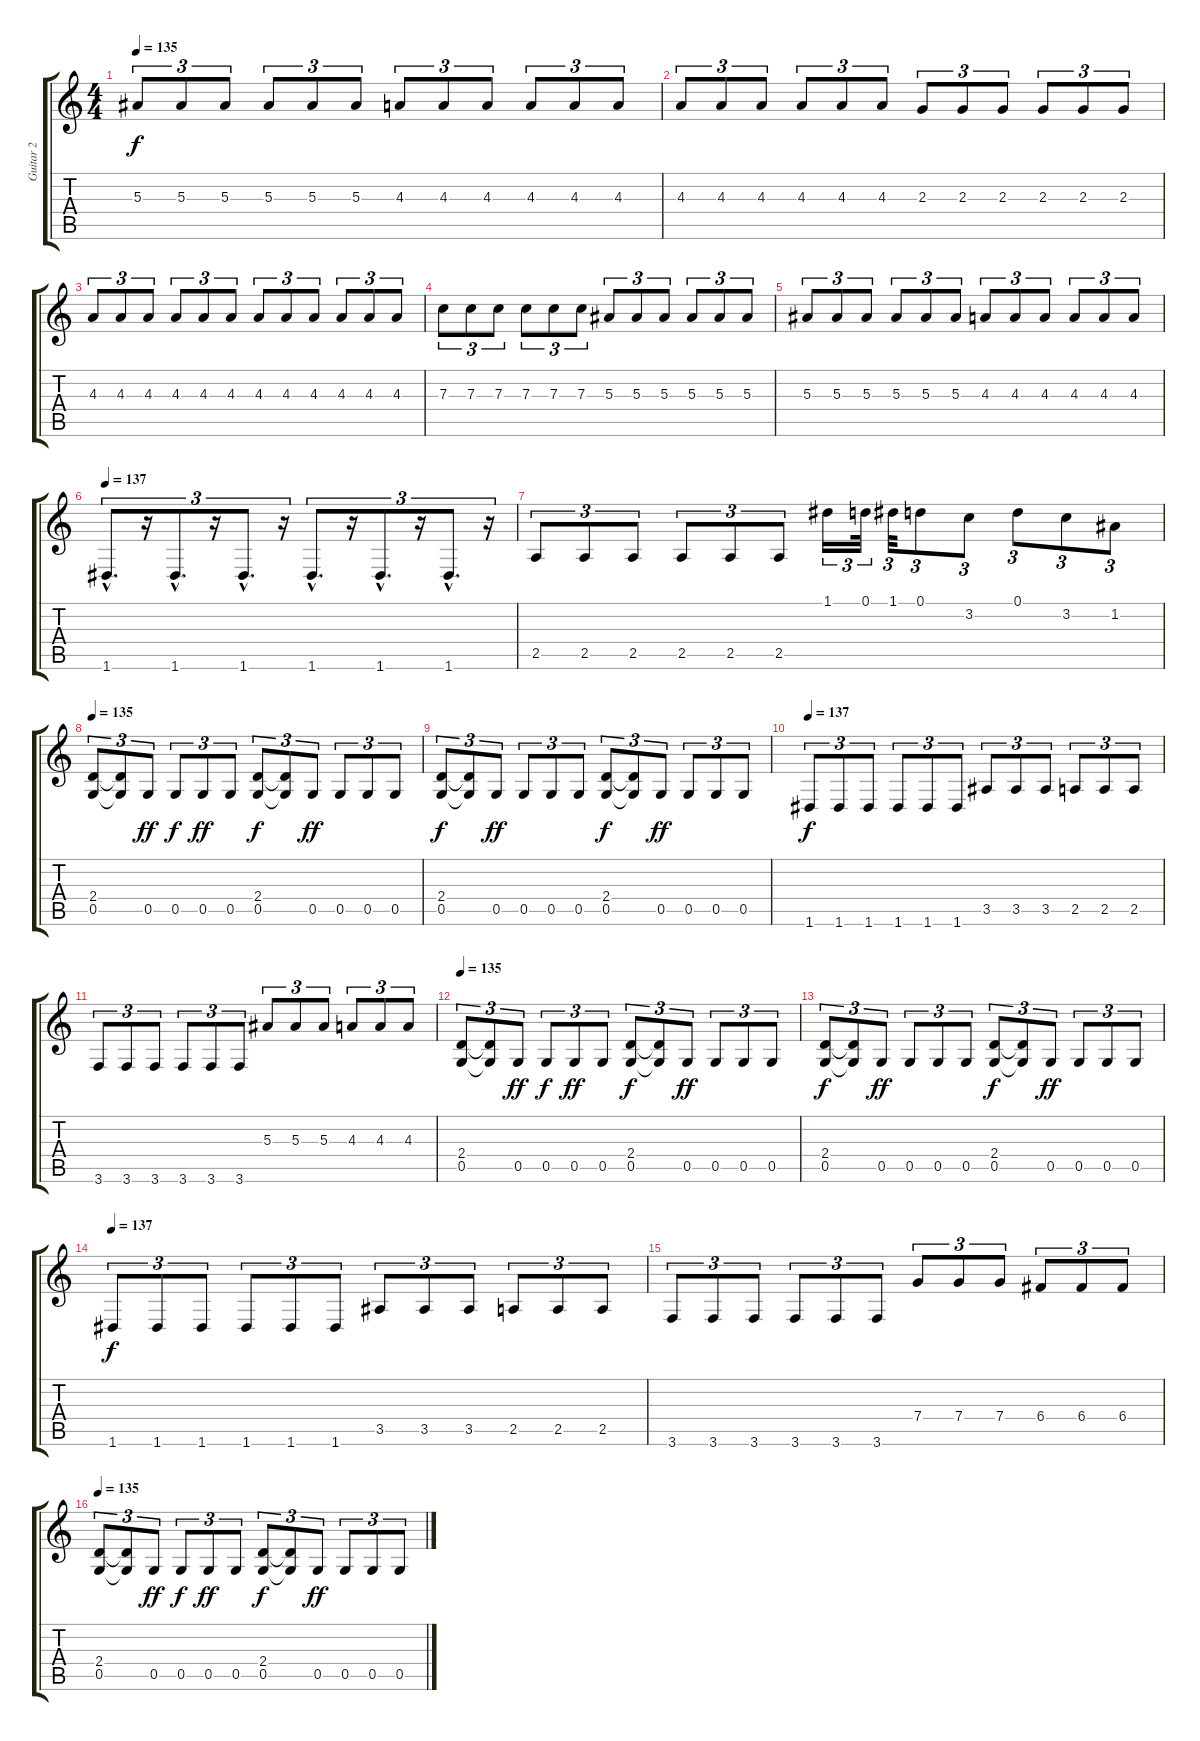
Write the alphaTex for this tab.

\track ("Guitar 2" "Guitar 2") {instrument distortionguitar}
\staff {score tabs}
\tuning (D4 A3 F3 C3 G2 D2) {hide}
\ts (4 4)
\tempo 135
\clef g2
\ks c
5.3.8{tu (3 2) dy f} 5.3.8{tu (3 2)} 5.3.8{tu (3 2)} 5.3.8{tu (3 2)} 5.3.8{tu (3 2)} 5.3.8{tu (3 2)} 4.3.8{tu (3 2)} 4.3.8{tu (3 2)} 4.3.8{tu (3 2)} 4.3.8{tu (3 2)} 4.3.8{tu (3 2)} 4.3.8{tu (3 2)} |
4.3.8{tu (3 2)} 4.3.8{tu (3 2)} 4.3.8{tu (3 2)} 4.3.8{tu (3 2)} 4.3.8{tu (3 2)} 4.3.8{tu (3 2)} 2.3.8{tu (3 2)} 2.3.8{tu (3 2)} 2.3.8{tu (3 2)} 2.3.8{tu (3 2)} 2.3.8{tu (3 2)} 2.3.8{tu (3 2)} |
4.3.8{tu (3 2)} 4.3.8{tu (3 2)} 4.3.8{tu (3 2)} 4.3.8{tu (3 2)} 4.3.8{tu (3 2)} 4.3.8{tu (3 2)} 4.3.8{tu (3 2)} 4.3.8{tu (3 2)} 4.3.8{tu (3 2)} 4.3.8{tu (3 2)} 4.3.8{tu (3 2)} 4.3.8{tu (3 2)} |
7.3.8{tu (3 2) volume 16} 7.3.8{tu (3 2)} 7.3.8{tu (3 2)} 7.3.8{tu (3 2)} 7.3.8{tu (3 2)} 7.3.8{tu (3 2)} 5.3.8{tu (3 2)} 5.3.8{tu (3 2)} 5.3.8{tu (3 2)} 5.3.8{tu (3 2)} 5.3.8{tu (3 2)} 5.3.8{tu (3 2)} |
5.3.8{tu (3 2)} 5.3.8{tu (3 2)} 5.3.8{tu (3 2)} 5.3.8{tu (3 2)} 5.3.8{tu (3 2)} 5.3.8{tu (3 2)} 4.3.8{tu (3 2)} 4.3.8{tu (3 2)} 4.3.8{tu (3 2)} 4.3.8{tu (3 2)} 4.3.8{tu (3 2)} 4.3.8{tu (3 2)} |
\tempo 137
1.6{hac}.8{d tu (3 2)} r.16{tu (3 2)} 1.6{hac}.8{d tu (3 2)} r.16{tu (3 2)} 1.6{hac}.8{d tu (3 2)} r.16{tu (3 2)} 1.6{hac}.8{d tu (3 2)} r.16{tu (3 2)} 1.6{hac}.8{d tu (3 2)} r.16{tu (3 2)} 1.6{hac}.8{d tu (3 2)} r.16{tu (3 2)} |
2.5.8{tu (3 2)} 2.5.8{tu (3 2)} 2.5.8{tu (3 2)} 2.5.8{tu (3 2)} 2.5.8{tu (3 2)} 2.5.8{tu (3 2)} 1.1.16{tu (3 2)} 0.1.32{tu (3 2)} 1.1.32{tu (3 2)} 0.1.8{tu (3 2)} 3.2.8{tu (3 2)} 0.1.8{tu (3 2)} 3.2.8{tu (3 2)} 1.2.8{tu (3 2)} |
\tempo 135
(2.4 0.5).8{tu (3 2)} (2.4{t} 0.5{t}).8{tu (3 2)} 0.5.8{tu (3 2) dy ff} 0.5.8{tu (3 2) dy f} 0.5.8{tu (3 2) dy ff} 0.5.8{tu (3 2)} (2.4 0.5).8{tu (3 2) dy f} (2.4{t} 0.5{t}).8{tu (3 2)} 0.5.8{tu (3 2) dy ff} 0.5.8{tu (3 2)} 0.5.8{tu (3 2)} 0.5.8{tu (3 2)} |
(2.4 0.5).8{tu (3 2) dy f} (2.4{t} 0.5{t}).8{tu (3 2)} 0.5.8{tu (3 2) dy ff} 0.5.8{tu (3 2)} 0.5.8{tu (3 2)} 0.5.8{tu (3 2)} (2.4 0.5).8{tu (3 2) dy f} (2.4{t} 0.5{t}).8{tu (3 2)} 0.5.8{tu (3 2) dy ff} 0.5.8{tu (3 2)} 0.5.8{tu (3 2)} 0.5.8{tu (3 2)} |
\tempo 137
1.6.8{tu (3 2) dy f} 1.6.8{tu (3 2)} 1.6.8{tu (3 2)} 1.6.8{tu (3 2)} 1.6.8{tu (3 2)} 1.6.8{tu (3 2)} 3.5.8{tu (3 2)} 3.5.8{tu (3 2)} 3.5.8{tu (3 2)} 2.5.8{tu (3 2)} 2.5.8{tu (3 2)} 2.5.8{tu (3 2)} |
3.6.8{tu (3 2)} 3.6.8{tu (3 2)} 3.6.8{tu (3 2)} 3.6.8{tu (3 2)} 3.6.8{tu (3 2)} 3.6.8{tu (3 2)} 5.3.8{tu (3 2)} 5.3.8{tu (3 2)} 5.3.8{tu (3 2)} 4.3.8{tu (3 2)} 4.3.8{tu (3 2)} 4.3.8{tu (3 2)} |
\tempo 135
(2.4 0.5).8{tu (3 2)} (2.4{t} 0.5{t}).8{tu (3 2)} 0.5.8{tu (3 2) dy ff} 0.5.8{tu (3 2) dy f} 0.5.8{tu (3 2) dy ff} 0.5.8{tu (3 2)} (2.4 0.5).8{tu (3 2) dy f} (2.4{t} 0.5{t}).8{tu (3 2)} 0.5.8{tu (3 2) dy ff} 0.5.8{tu (3 2)} 0.5.8{tu (3 2)} 0.5.8{tu (3 2)} |
(2.4 0.5).8{tu (3 2) dy f} (2.4{t} 0.5{t}).8{tu (3 2)} 0.5.8{tu (3 2) dy ff} 0.5.8{tu (3 2)} 0.5.8{tu (3 2)} 0.5.8{tu (3 2)} (2.4 0.5).8{tu (3 2) dy f} (2.4{t} 0.5{t}).8{tu (3 2)} 0.5.8{tu (3 2) dy ff} 0.5.8{tu (3 2)} 0.5.8{tu (3 2)} 0.5.8{tu (3 2)} |
\tempo 137
1.6.8{tu (3 2) dy f} 1.6.8{tu (3 2)} 1.6.8{tu (3 2)} 1.6.8{tu (3 2)} 1.6.8{tu (3 2)} 1.6.8{tu (3 2)} 3.5.8{tu (3 2)} 3.5.8{tu (3 2)} 3.5.8{tu (3 2)} 2.5.8{tu (3 2)} 2.5.8{tu (3 2)} 2.5.8{tu (3 2)} |
3.6.8{tu (3 2)} 3.6.8{tu (3 2)} 3.6.8{tu (3 2)} 3.6.8{tu (3 2)} 3.6.8{tu (3 2)} 3.6.8{tu (3 2)} 7.4.8{tu (3 2)} 7.4.8{tu (3 2)} 7.4.8{tu (3 2)} 6.4.8{tu (3 2)} 6.4.8{tu (3 2)} 6.4.8{tu (3 2)} |
\tempo 135
(2.4 0.5).8{tu (3 2)} (2.4{t} 0.5{t}).8{tu (3 2)} 0.5.8{tu (3 2) dy ff} 0.5.8{tu (3 2) dy f} 0.5.8{tu (3 2) dy ff} 0.5.8{tu (3 2)} (2.4 0.5).8{tu (3 2) dy f} (2.4{t} 0.5{t}).8{tu (3 2)} 0.5.8{tu (3 2) dy ff} 0.5.8{tu (3 2)} 0.5.8{tu (3 2)} 0.5.8{tu (3 2)}
